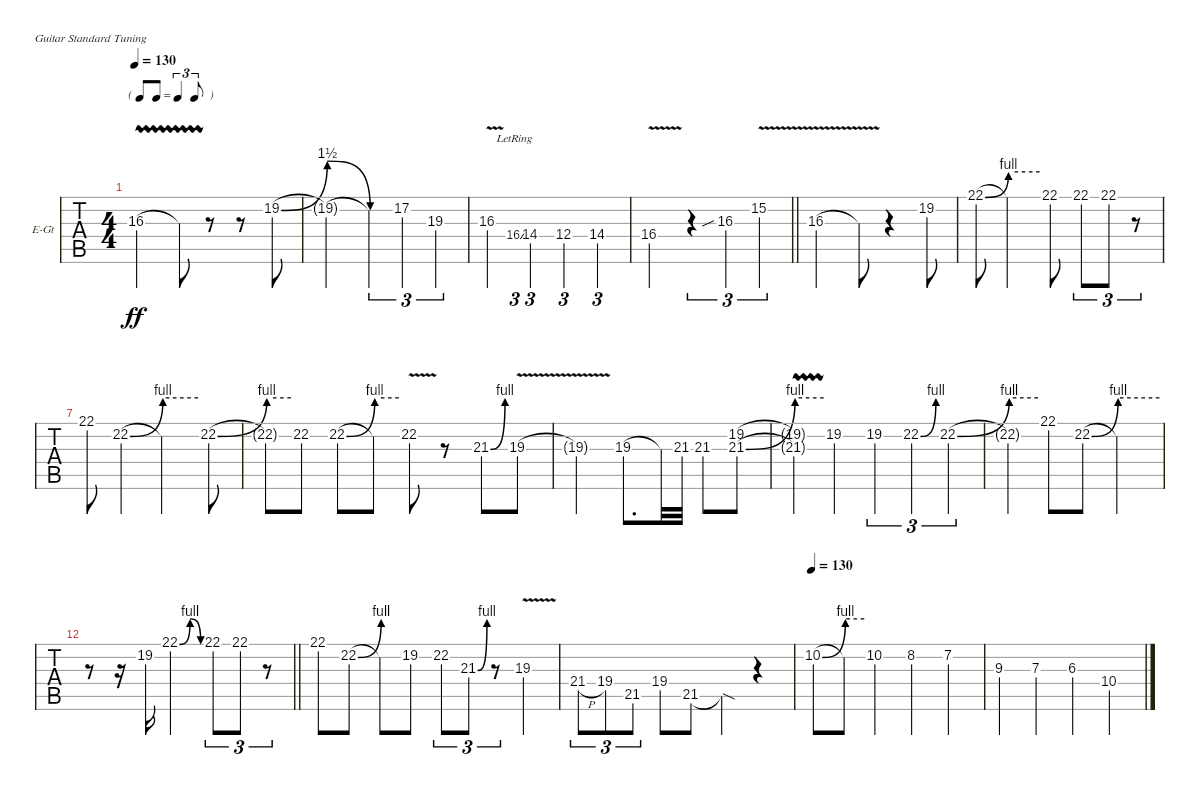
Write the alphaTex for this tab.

\bracketExtendMode nobrackets
\firstSystemTrackNameOrientation horizontal
\otherSystemsTrackNameOrientation horizontal
\defaultBarNumberDisplay FirstOfSystem
\track ("Lead " "E-Gt") {instrument electricguitarclean}
\staff {tabs}
\tuning (E4 B3 G3 D3 A2 E2)
\ts (4 4)
\tf triplet8th
\tempo 130
\clef g2
\ks d
16.3{vw}.2{dy ff} 16.3{t}.8 r.8 r.8 19.2{be (bend 0 0 41.4 6)}.8 |
19.2{be (release 34.8 6 59.4 0) t}.2 19.2{be (hold 0 0 60 0) t}.4{tu (3 2)} 17.2.4{tu (3 2)} 19.3.4{tu (3 2)} |
16.3{v}.2 16.4{ss lr}.8{tu (3 2) gr} 14.4.4{tu (3 2)} 12.4.4{tu (3 2)} 14.4.4{tu (3 2)} |
\barLineRight lightlight
16.4{v}.2 r.4{tu (3 2)} 16.3{sib}.4{tu (3 2)} 15.2{v}.4{tu (3 2)} |
16.3{v}.2 16.3{v t}.8 r.4 19.2.8 |
22.1{be (bend 0 0 60 4)}.8{lyrics (0 "") lyrics (1 "") lyrics (2 "") lyrics (3 "") lyrics (4 "")} 22.1{be (hold 0 4 60 4) t}.2{lyrics (0 "") lyrics (1 "") lyrics (2 "") lyrics (3 "") lyrics (4 "")} 22.1.8{lyrics (0 "") lyrics (1 "") lyrics (2 "") lyrics (3 "") lyrics (4 "")} 22.1.8{tu (3 2) lyrics (0 "") lyrics (1 "") lyrics (2 "") lyrics (3 "") lyrics (4 "")} 22.1.8{tu (3 2) lyrics (0 "") lyrics (1 "") lyrics (2 "") lyrics (3 "") lyrics (4 "")} r.8{tu (3 2)} |
22.1.8{lyrics (0 "") lyrics (1 "") lyrics (2 "") lyrics (3 "") lyrics (4 "")} 22.2{be (bend 0 0 60 4)}.4{lyrics (0 "") lyrics (1 "") lyrics (2 "") lyrics (3 "") lyrics (4 "")} 22.2{be (hold 0 4 60 4) t}.2{lyrics (0 "") lyrics (1 "") lyrics (2 "") lyrics (3 "") lyrics (4 "")} 22.2{be (bend 0 0 60 4)}.8{lyrics (0 "") lyrics (1 "") lyrics (2 "") lyrics (3 "") lyrics (4 "")} |
22.2{be (hold 0 4 60 4) t}.8{lyrics (0 "") lyrics (1 "") lyrics (2 "") lyrics (3 "") lyrics (4 "")} 22.2.8{lyrics (0 "") lyrics (1 "") lyrics (2 "") lyrics (3 "") lyrics (4 "")} 22.2{be (bend 0 0 60 4)}.8{lyrics (0 "") lyrics (1 "") lyrics (2 "") lyrics (3 "") lyrics (4 "")} 22.2{be (hold 0 4 60 4) t}.8{lyrics (0 "") lyrics (1 "") lyrics (2 "") lyrics (3 "") lyrics (4 "")} 22.2{v}.8{lyrics (0 "") lyrics (1 "") lyrics (2 "") lyrics (3 "") lyrics (4 "")} r.8 21.3{be (bend 0 0 60 4)}.8{lyrics (0 "") lyrics (1 "") lyrics (2 "") lyrics (3 "") lyrics (4 "")} 19.3{v}.8{lyrics (0 "") lyrics (1 "") lyrics (2 "") lyrics (3 "") lyrics (4 "")} |
19.3{v t}.2{lyrics (0 "") lyrics (1 "") lyrics (2 "") lyrics (3 "") lyrics (4 "")} 19.3.8{d lyrics (0 "") lyrics (1 "") lyrics (2 "") lyrics (3 "") lyrics (4 "")} 19.3{t}.32{lyrics (0 "") lyrics (1 "") lyrics (2 "") lyrics (3 "") lyrics (4 "")} 21.3.32{lyrics (0 "") lyrics (1 "") lyrics (2 "") lyrics (3 "") lyrics (4 "")} 21.3.8{lyrics (0 "") lyrics (1 "") lyrics (2 "") lyrics (3 "") lyrics (4 "")} (19.2 21.3{be (bend 0 0 60 4)}).8{lyrics (0 "") lyrics (1 "") lyrics (2 "") lyrics (3 "") lyrics (4 "")} |
(19.2{t} 21.3{be (hold 0 4 60 4) vw t}).4{lyrics (0 "") lyrics (1 "") lyrics (2 "") lyrics (3 "") lyrics (4 "")} 19.2.4{lyrics (0 "") lyrics (1 "") lyrics (2 "") lyrics (3 "") lyrics (4 "")} 19.2.4{tu (3 2) lyrics (0 "") lyrics (1 "") lyrics (2 "") lyrics (3 "") lyrics (4 "")} 22.2{be (bend 0 0 60 4)}.4{tu (3 2) lyrics (0 "") lyrics (1 "") lyrics (2 "") lyrics (3 "") lyrics (4 "")} 22.2{be (bend 0 0 60 4)}.4{tu (3 2) lyrics (0 "") lyrics (1 "") lyrics (2 "") lyrics (3 "") lyrics (4 "")} |
22.2{be (hold 0 4 60 4) t}.4{lyrics (0 "") lyrics (1 "") lyrics (2 "") lyrics (3 "") lyrics (4 "")} 22.1.8{lyrics (0 "") lyrics (1 "") lyrics (2 "") lyrics (3 "") lyrics (4 "")} 22.2{be (bend 0 0 60 4)}.8{lyrics (0 "") lyrics (1 "") lyrics (2 "") lyrics (3 "") lyrics (4 "")} 22.2{be (hold 0 4 60 4) t}.2{lyrics (0 "") lyrics (1 "") lyrics (2 "") lyrics (3 "") lyrics (4 "")} |
\barLineRight lightlight
r.8 r.16{lyrics (0 "") lyrics (1 "") lyrics (2 "") lyrics (3 "") lyrics (4 "")} 19.2.16{lyrics (0 "") lyrics (1 "") lyrics (2 "") lyrics (3 "") lyrics (4 "")} 22.1{be (bendrelease 0 0 30 4 30 4 60 0)}.2{lyrics (0 "") lyrics (1 "") lyrics (2 "") lyrics (3 "") lyrics (4 "")} 22.1.8{tu (3 2) lyrics (0 "") lyrics (1 "") lyrics (2 "") lyrics (3 "") lyrics (4 "")} 22.1.8{tu (3 2) lyrics (0 "") lyrics (1 "") lyrics (2 "") lyrics (3 "") lyrics (4 "")} r.8{tu (3 2)} |
22.1.8{lyrics (0 "") lyrics (1 "") lyrics (2 "") lyrics (3 "") lyrics (4 "")} 22.2{be (bend 0 0 60 4)}.8{lyrics (0 "") lyrics (1 "") lyrics (2 "") lyrics (3 "") lyrics (4 "")} 22.2{be (hold 0 0 60 0) t}.8{lyrics (0 "") lyrics (1 "") lyrics (2 "") lyrics (3 "") lyrics (4 "")} 19.2.8{lyrics (0 "") lyrics (1 "") lyrics (2 "") lyrics (3 "") lyrics (4 "")} 22.2.8{tu (3 2) lyrics (0 "") lyrics (1 "") lyrics (2 "") lyrics (3 "") lyrics (4 "")} 21.3{be (bend 0 0 60 4)}.8{tu (3 2) lyrics (0 "") lyrics (1 "") lyrics (2 "") lyrics (3 "") lyrics (4 "")} r.8{tu (3 2)} 19.3{v}.4{lyrics (0 "") lyrics (1 "") lyrics (2 "") lyrics (3 "") lyrics (4 "")} |
21.4{h}.8{tu (3 2) lyrics (0 "") lyrics (1 "") lyrics (2 "") lyrics (3 "") lyrics (4 "")} 19.4.8{tu (3 2) lyrics (0 "") lyrics (1 "") lyrics (2 "") lyrics (3 "") lyrics (4 "")} 21.5.8{tu (3 2) lyrics (0 "") lyrics (1 "") lyrics (2 "") lyrics (3 "") lyrics (4 "")} 19.4.8{lyrics (0 "") lyrics (1 "") lyrics (2 "") lyrics (3 "") lyrics (4 "")} 21.5.8{lyrics (0 "") lyrics (1 "") lyrics (2 "") lyrics (3 "") lyrics (4 "")} 21.5{sod t}.4{lyrics (0 "") lyrics (1 "") lyrics (2 "") lyrics (3 "") lyrics (4 "")} r.4 |
\tempo 130
10.2{be (bend 0 0 60 4)}.8{lyrics (0 "") lyrics (1 "") lyrics (2 "") lyrics (3 "") lyrics (4 "")} 10.2{be (hold 0 4 60 4) t}.8{lyrics (0 "") lyrics (1 "") lyrics (2 "") lyrics (3 "") lyrics (4 "")} 10.2.4{lyrics (0 "") lyrics (1 "") lyrics (2 "") lyrics (3 "") lyrics (4 "")} 8.2.4{lyrics (0 "") lyrics (1 "") lyrics (2 "") lyrics (3 "") lyrics (4 "")} 7.2.4{lyrics (0 "") lyrics (1 "") lyrics (2 "") lyrics (3 "") lyrics (4 "")} |
9.3.4{lyrics (0 "") lyrics (1 "") lyrics (2 "") lyrics (3 "") lyrics (4 "")} 7.3.4{lyrics (0 "") lyrics (1 "") lyrics (2 "") lyrics (3 "") lyrics (4 "")} 6.3.4{lyrics (0 "") lyrics (1 "") lyrics (2 "") lyrics (3 "") lyrics (4 "")} 10.4.4{lyrics (0 "") lyrics (1 "") lyrics (2 "") lyrics (3 "") lyrics (4 "")}
